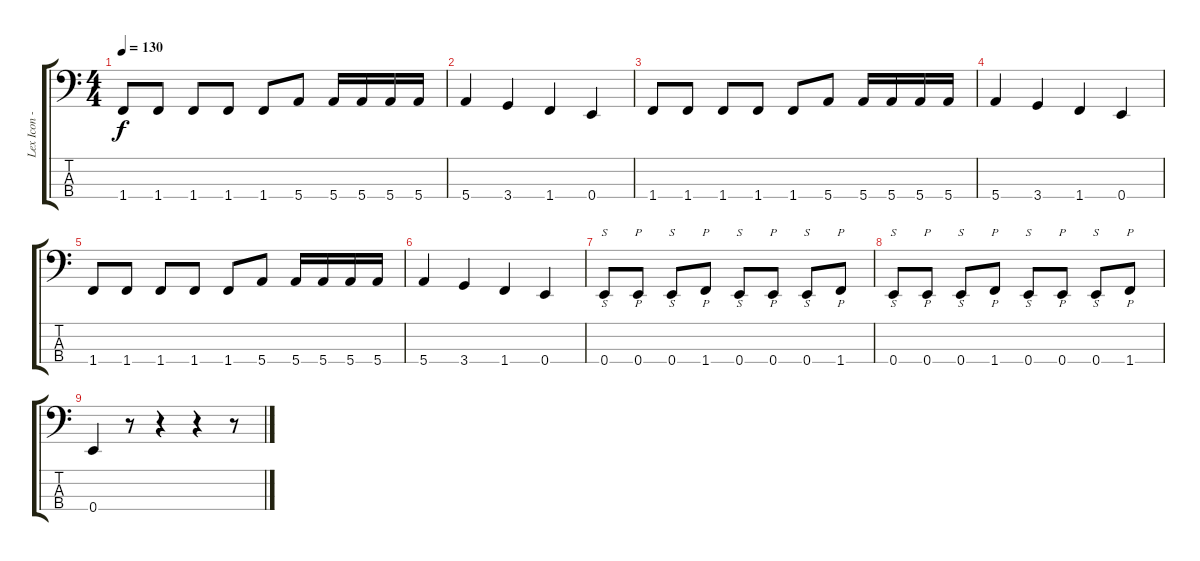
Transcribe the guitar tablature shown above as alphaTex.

\track ("Lex Icon - Bass" "Lex Icon -") {instrument electricbasspick}
\staff {score tabs}
\tuning (G2 D2 A1 E1) {hide}
\ts (4 4)
\tempo 130
\clef f4
\ks c
1.4.8{dy f} 1.4.8 1.4.8 1.4.8 1.4.8 5.4.8 5.4.16 5.4.16 5.4.16 5.4.16 |
5.4.4 3.4.4 1.4.4 0.4.4 |
1.4.8 1.4.8 1.4.8 1.4.8 1.4.8 5.4.8 5.4.16 5.4.16 5.4.16 5.4.16 |
5.4.4 3.4.4 1.4.4 0.4.4 |
1.4.8 1.4.8 1.4.8 1.4.8 1.4.8 5.4.8 5.4.16 5.4.16 5.4.16 5.4.16 |
5.4.4 3.4.4 1.4.4 0.4.4 |
0.4.8{s} 0.4.8{p} 0.4.8{s} 1.4.8{p} 0.4.8{s} 0.4.8{p} 0.4.8{s} 1.4.8{p} |
0.4.8{s} 0.4.8{p} 0.4.8{s} 1.4.8{p} 0.4.8{s} 0.4.8{p} 0.4.8{s} 1.4.8{p} |
0.4.4 r.8 r.4 r.4 r.8
